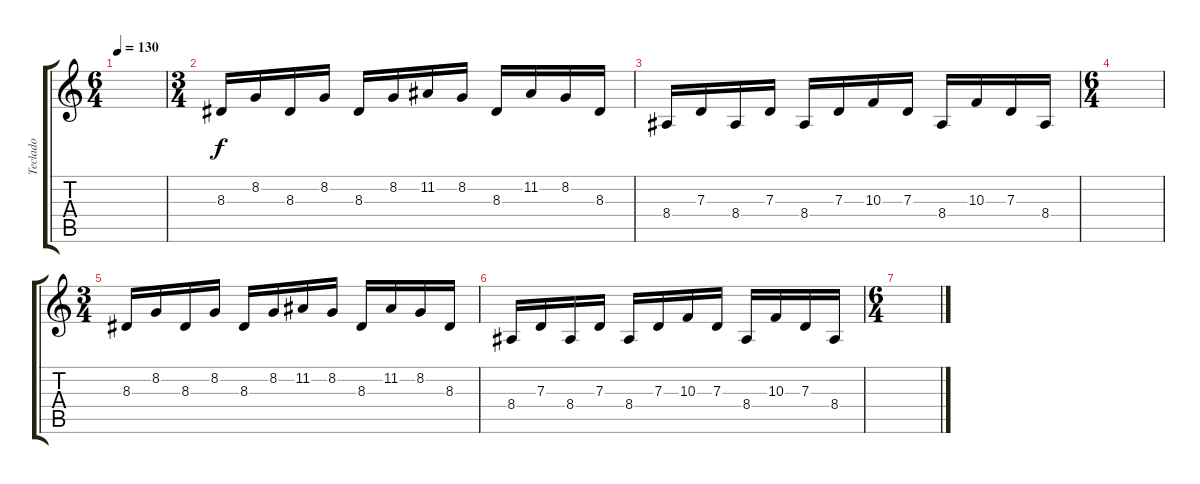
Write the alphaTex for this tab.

\track ("Teclado" "Teclado") {instrument harpsichord}
\staff {score tabs}
\tuning (E4 B3 G3 D3 A2 E2) {hide}
\ts (6 4)
\tempo 130
\clef g2
\ks c
|
\ts (3 4)
8.3.16 8.2.16 8.3.16 8.2.16 8.3.16 8.2.16 11.2.16 8.2.16 8.3.16 11.2.16 8.2.16 8.3.16 |
8.4.16 7.3.16 8.4.16 7.3.16 8.4.16 7.3.16 10.3.16 7.3.16 8.4.16 10.3.16 7.3.16 8.4.16 |
\ts (6 4)
|
\ts (3 4)
8.3.16 8.2.16 8.3.16 8.2.16 8.3.16 8.2.16 11.2.16 8.2.16 8.3.16 11.2.16 8.2.16 8.3.16 |
8.4.16 7.3.16 8.4.16 7.3.16 8.4.16 7.3.16 10.3.16 7.3.16 8.4.16 10.3.16 7.3.16 8.4.16 |
\ts (6 4)
